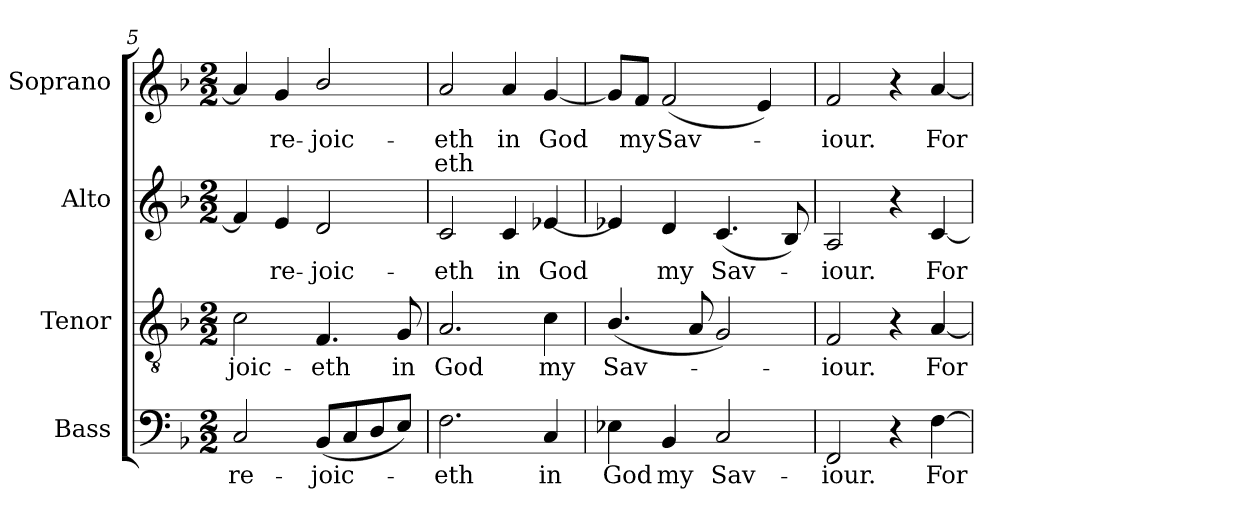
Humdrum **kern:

**kern	**text	**kern	**text	**kern	**text	**kern	**text	**text
*part4	*part4	*part3	*part3	*part2	*part2	*part1	*part1	*part1
*staff4	*staff4	*staff3	*staff3	*staff2	*staff2	*staff1	*staff1	*staff1
*I"Bass	*	*I"Tenor	*	*I"Alto	*	*I"Soprano	*	*
*I'B.	*	*I'T.	*	*I'A.	*	*I'S.	*	*
*clefF4	*	*clefGv2	*	*clefG2	*	*clefG2	*	*
*	*	*ITrd7c12	*	*	*	*	*	*
*k[b-]	*	*k[b-]	*	*k[b-]	*	*k[b-]	*	*
*F:	*	*F:	*	*F:	*	*F:	*	*
*M2/2	*	*M2/2	*	*M2/2	*	*M2/2	*	*
=5	=5	=5	=5	=5	=5	=5	=5	=5
!	!LO:LY:b:color=#000000	!	!	!	!	!	!	!
!	!	!	!LO:LY:b:color=#000000	!	!	!	!	!
2Ci/	re-	2Ci\	-joic-	4fi/]	.	4ai/]	.	.
!	!	!	!	!	!LO:LY:b:color=#000000	!	!	!
!	!	!	!	!	!	!	!LO:LY:b:color=#000000	!
.	.	.	.	4ei/	re-	4gi/	re-	.
!	!LO:LY:b:color=#000000	!	!	!	!	!	!	!
!	!	!	!LO:LY:b:color=#000000	!	!	!	!	!
!	!	!	!	!	!LO:LY:b:color=#000000	!	!	!
!	!	!	!	!	!	!	!LO:LY:b:color=#000000	!
(8BB-i/L	-joic-	4.FFi/	-eth	2di/	-joic-	2b-i/	joic-	.
8Ci/	.	.	.	.	.	.	.	.
8Di/	.	.	.	.	.	.	.	.
!	!	!	!LO:LY:b:color=#000000	!	!	!	!	!
8Ei/J)	.	8GGi/	in	.	.	.	.	.
!!LO:LB:g=z
=6	=6	=6	=6	=6	=6	=6	=6	=6
!	!LO:LY:b:color=#000000	!	!	!	!	!	!	!
!	!	!	!LO:LY:b:color=#000000	!	!	!	!	!
!	!	!	!	!	!LO:LY:b:color=#000000	!	!	!
!	!	!	!	!	!	!	!LO:LY:b:color=#000000	!LO:LY:b:color=#000000
2.Fi\	-eth	2.AAi/	God	2ci/	-eth	2ai/	-eth	eth
!	!	!	!	!	!LO:LY:b:color=#000000	!	!	!
!	!	!	!	!	!	!	!LO:LY:b:color=#000000	!
.	.	.	.	4ci/	in	4ai/	in	.
!	!LO:LY:b:color=#000000	!	!	!	!	!	!	!
!	!	!	!LO:LY:b:color=#000000	!	!	!	!	!
!	!	!	!	!	!LO:LY:b:color=#000000	!	!	!
!	!	!	!	!	!	!	!LO:LY:b:color=#000000	!
4Ci/	in	4Ci\	my	[4e-Xi/	God	[4gi/	God	.
=7	=7	=7	=7	=7	=7	=7	=7	=7
!	!LO:LY:b:color=#000000	!	!	!	!	!	!	!
!	!	!	!LO:LY:b:color=#000000	!	!	!	!	!
4E-Xi\	God	(4.BB-i/	Sav-	4e-Xi/]	.	8gi/L]	.	.
!	!	!	!	!	!	!	!LO:LY:b:color=#000000	!
.	.	.	.	.	.	8fi/J	my	.
!	!LO:LY:b:color=#000000	!	!	!	!	!	!	!
!	!	!	!	!	!LO:LY:b:color=#000000	!	!	!
!	!	!	!	!	!	!	!LO:LY:b:color=#000000	!
4BB-i/	my	.	.	4di/	my	(2fi/	Sav-	.
.	.	8AAi/	.	.	.	.	.	.
!	!LO:LY:b:color=#000000	!	!	!	!	!	!	!
!	!	!	!	!	!LO:LY:b:color=#000000	!	!	!
2Ci/	Sav-	2GGi/)	.	(4.ci/	Sav-	.	.	.
.	.	.	.	.	.	4ei/)	.	.
.	.	.	.	8B-i/)	.	.	.	.
=8	=8	=8	=8	=8	=8	=8	=8	=8
!	!LO:LY:b:color=#000000	!	!	!	!	!	!	!
!	!	!	!LO:LY:b:color=#000000	!	!	!	!	!
!	!	!	!	!	!LO:LY:b:color=#000000	!	!	!
!	!	!	!	!	!	!	!LO:LY:b:color=#000000	!
2FFi/	-iour.	2FFi/	-iour.	2Ai/	-iour.	2fi/	-iour.	.
4r	.	4r	.	4r	.	4r	.	.
!	!LO:LY:b:color=#000000	!	!	!	!	!	!	!
!	!	!	!LO:LY:b:color=#000000	!	!	!	!	!
!	!	!	!	!	!LO:LY:b:color=#000000	!	!	!
!	!	!	!	!	!	!	!LO:LY:b:color=#000000	!
[4Fi\	For	[4AAi/	For	[4ci/	For	[4ai/	For	.
=	=	=	=	=	=	=	=	=
*-	*-	*-	*-	*-	*-	*-	*-	*-
